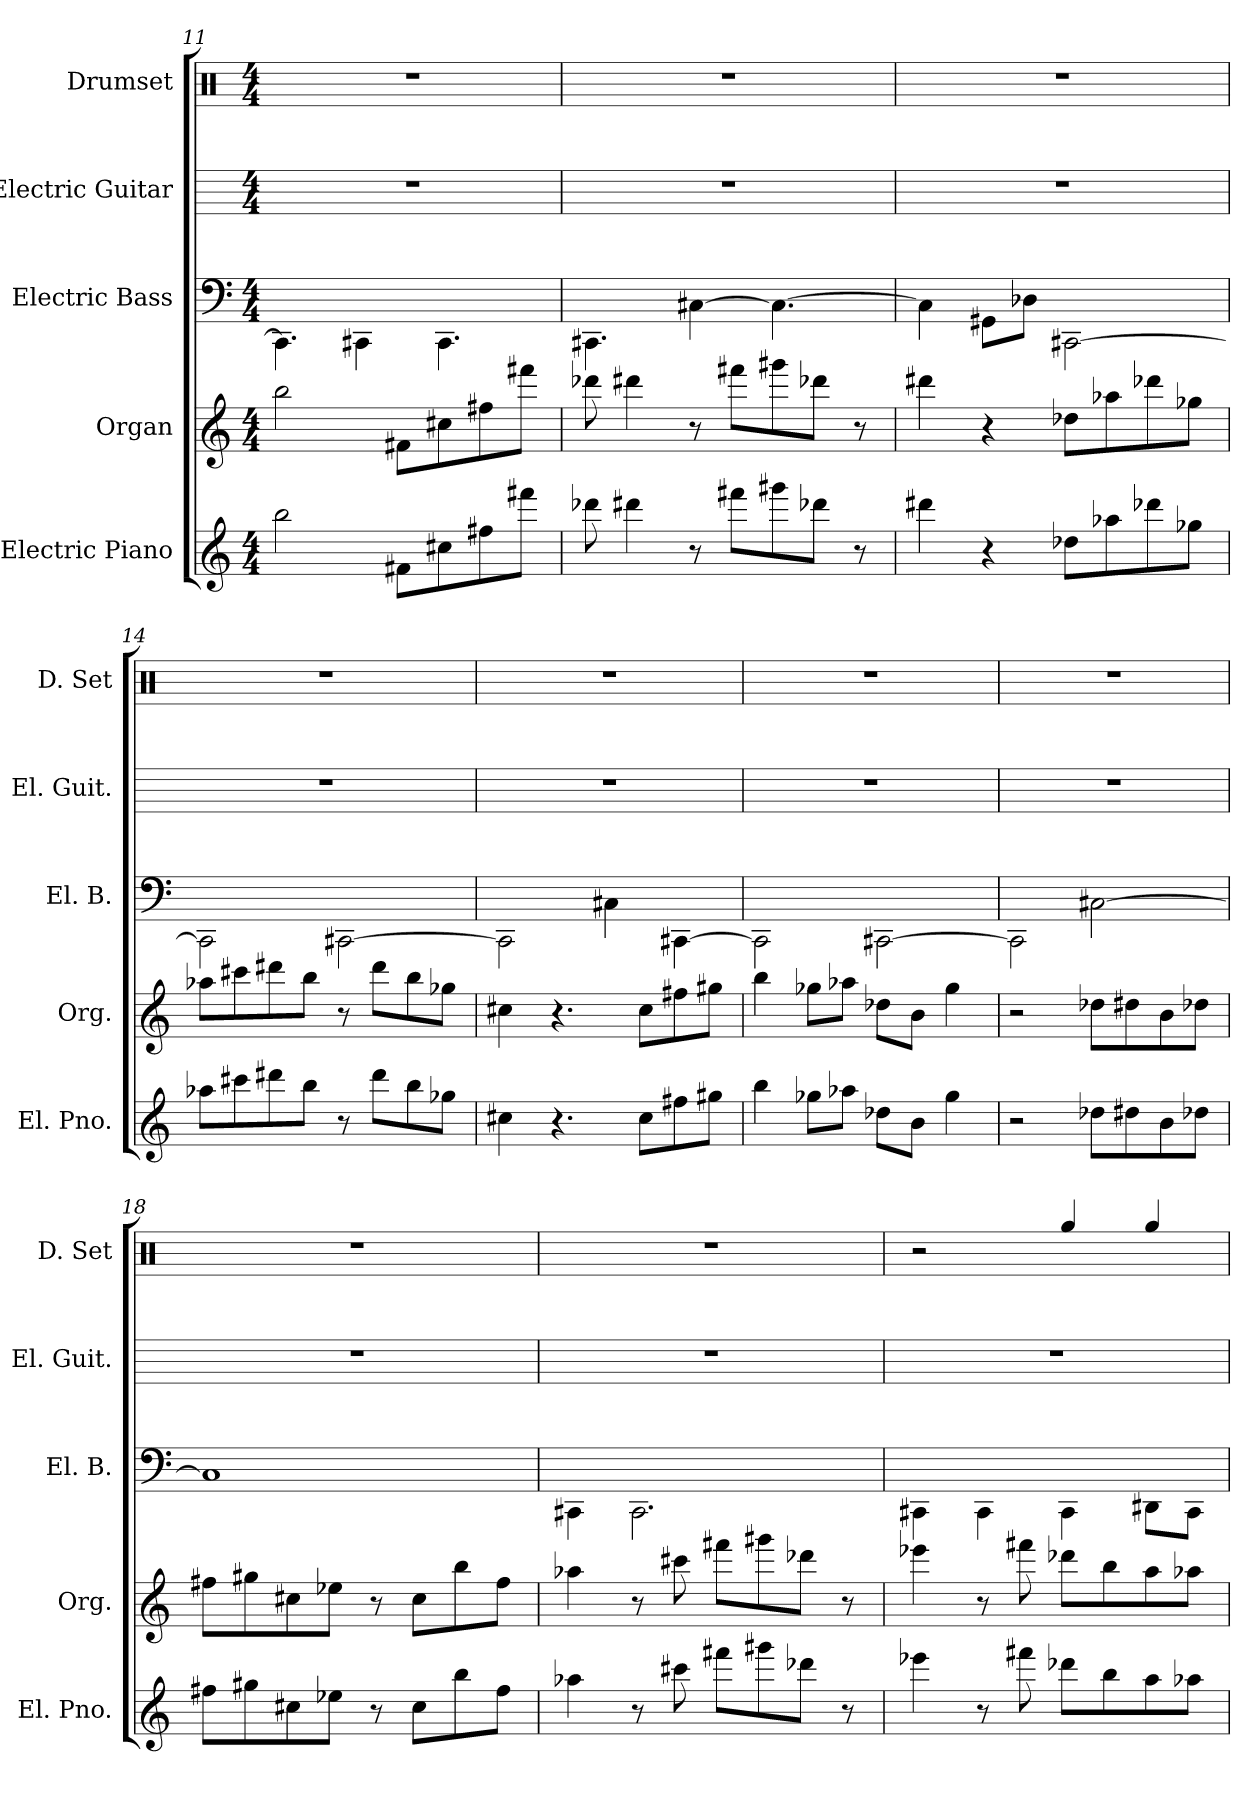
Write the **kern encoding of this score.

**kern	**kern	**kern	**kern	**kern
*part5	*part4	*part3	*part2	*part1
*staff5	*staff4	*staff3	*staff2	*staff1
*I"Electric Piano	*I"Organ	*I"Electric Bass	*I"Electric Guitar	*I"Drumset
*I'El. Pno.	*I'Org.	*I'El. B.	*I'El. Guit.	*I'D. Set
*clefG2	*clefG2	*	*	*clefX
*	*	*ITrd7c12	*	*
*k[]	*k[]	*k[]	*k[]	*k[]
*M4/4	*M4/4	*M4/4	*M4/4	*M4/4
=11	=11	=11	=11	=11
2bb\	2bb\	4.CCC#\]	1r	1r
.	.	4CCC#\	.	.
8f#X\L	8f#X\L	.	.	.
8cc#X\	8cc#X\	4.CCC#\	.	.
8ff#X\	8ff#X\	.	.	.
8fff#X\J	8fff#X\J	.	.	.
=12	=12	=12	=12	=12
8ddd-X\	8ddd-X\	4.CCC#\	1r	1r
4ddd#X\	4ddd#X\	.	.	.
8r	8r	[4CC#\	.	.
8fff#X\L	8fff#X\L	.	.	.
8ggg#X\	8ggg#X\	4.CC#\_	.	.
8ddd-X\J	8ddd-X\J	.	.	.
8r	8r	.	.	.
!!LO:PB:g=z
=13	=13	=13	=13	=13
4ddd#X\	4ddd#X\	4CC#\]	1r	1r
4r	4r	8GGG#\L	.	.
.	.	8DD-\J	.	.
8dd-X\L	8dd-X\L	[2CCC#\	.	.
8aa-X\	8aa-X\	.	.	.
8ddd-X\	8ddd-X\	.	.	.
8gg-X\J	8gg-X\J	.	.	.
=14	=14	=14	=14	=14
8aa-X\L	8aa-X\L	2CCC#\]	1r	1r
8ccc#X\	8ccc#X\	.	.	.
8ddd#X\	8ddd#X\	.	.	.
8bb\J	8bb\J	.	.	.
8r	8r	[2CCC#\	.	.
8ddd#\L	8ddd#\L	.	.	.
8bb\	8bb\	.	.	.
8gg-X\J	8gg-X\J	.	.	.
=15	=15	=15	=15	=15
4cc#X\	4cc#X\	2CCC#\]	1r	1r
4.r	4.r	.	.	.
.	.	4CC#\	.	.
8cc#\L	8cc#\L	.	.	.
8ff#X\	8ff#X\	[4CCC#\	.	.
8gg#X\J	8gg#X\J	.	.	.
=16	=16	=16	=16	=16
4bb\	4bb\	2CCC#\]	1r	1r
8gg-X\L	8gg-X\L	.	.	.
8aa-X\J	8aa-X\J	.	.	.
8dd-X\L	8dd-X\L	[2CCC#\	.	.
8b\J	8b\J	.	.	.
4gg-\	4gg-\	.	.	.
!!LO:LB:g=z
=17	=17	=17	=17	=17
2r	2r	2CCC#\]	1r	1r
8dd-X\L	8dd-X\L	[2CC#\	.	.
8dd#X\	8dd#X\	.	.	.
8b\	8b\	.	.	.
8dd-X\J	8dd-X\J	.	.	.
=18	=18	=18	=18	=18
8ff#X\L	8ff#X\L	1CC#]	1r	1r
8gg#X\	8gg#X\	.	.	.
8cc#X\	8cc#X\	.	.	.
8ee-X\J	8ee-X\J	.	.	.
8r	8r	.	.	.
8cc#\L	8cc#\L	.	.	.
8bb\	8bb\	.	.	.
8ff#\J	8ff#\J	.	.	.
=19	=19	=19	=19	=19
4aa-X\	4aa-X\	4CCC#\	1r	1r
8r	8r	2.CCC#\	.	.
8ccc#X\	8ccc#X\	.	.	.
8fff#X\L	8fff#X\L	.	.	.
8ggg#X\	8ggg#X\	.	.	.
8ddd-X\J	8ddd-X\J	.	.	.
8r	8r	.	.	.
=20	=20	=20	=20	=20
4eee-X\	4eee-X\	4CCC#\	1r	2r
8r	8r	4CCC#\	.	.
8fff#X\	8fff#X\	.	.	.
8ddd-X\L	8ddd-X\L	4CCC#\	.	4Rgg/
8bb\	8bb\	.	.	.
8aa\	8aa\	8DDD#\L	.	4Rgg/
8aa-X\J	8aa-X\J	8CCC#\J	.	.
=	=	=	=	=
*-	*-	*-	*-	*-
